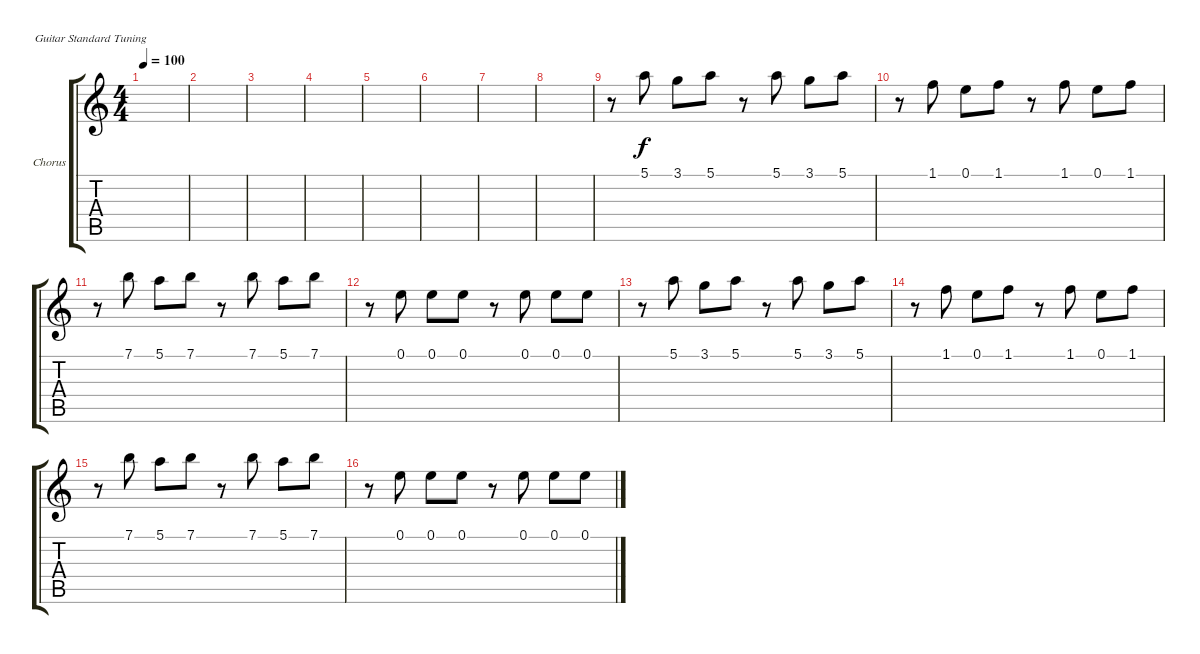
\defaultSystemsLayout 4
\bracketExtendMode groupsimilarinstruments
\firstSystemTrackNameOrientation horizontal
\otherSystemsTrackNameOrientation horizontal
\track ("Chorus" "Chorus") {instrument overdrivenguitar}
\staff {score tabs}
\tuning (E4 B3 G3 D3 A2 E2)
\ts (4 4)
\tempo 100
\clef g2
\scale
0.333333
\ks c
|
\scale
0.333333 |
\scale
0.333333 |
\scale
0.333333 |
\scale
0.333333 |
\scale
0.333333 |
\scale
0.333333 |
\scale
0.333333 |
\scale
0.333333 r.8 5.1.8 3.1.8 5.1.8 r.8 5.1.8 3.1.8 5.1.8 |
\scale
0.333333 r.8 1.1.8 0.1.8 1.1.8 r.8 1.1.8 0.1.8 1.1.8 |
\scale
0.333333 r.8 7.1.8 5.1.8 7.1.8 r.8 7.1.8 5.1.8 7.1.8 |
\scale
0.333333 r.8 0.1.8 0.1.8 0.1.8 r.8 0.1.8 0.1.8 0.1.8 |
\scale
0.333333 r.8 5.1.8 3.1.8 5.1.8 r.8 5.1.8 3.1.8 5.1.8 |
\scale
0.333333 r.8 1.1.8 0.1.8 1.1.8 r.8 1.1.8 0.1.8 1.1.8 |
\scale
0.333333 r.8 7.1.8 5.1.8 7.1.8 r.8 7.1.8 5.1.8 7.1.8 |
\scale
0.333333 r.8 0.1.8 0.1.8 0.1.8 r.8 0.1.8 0.1.8 0.1.8
